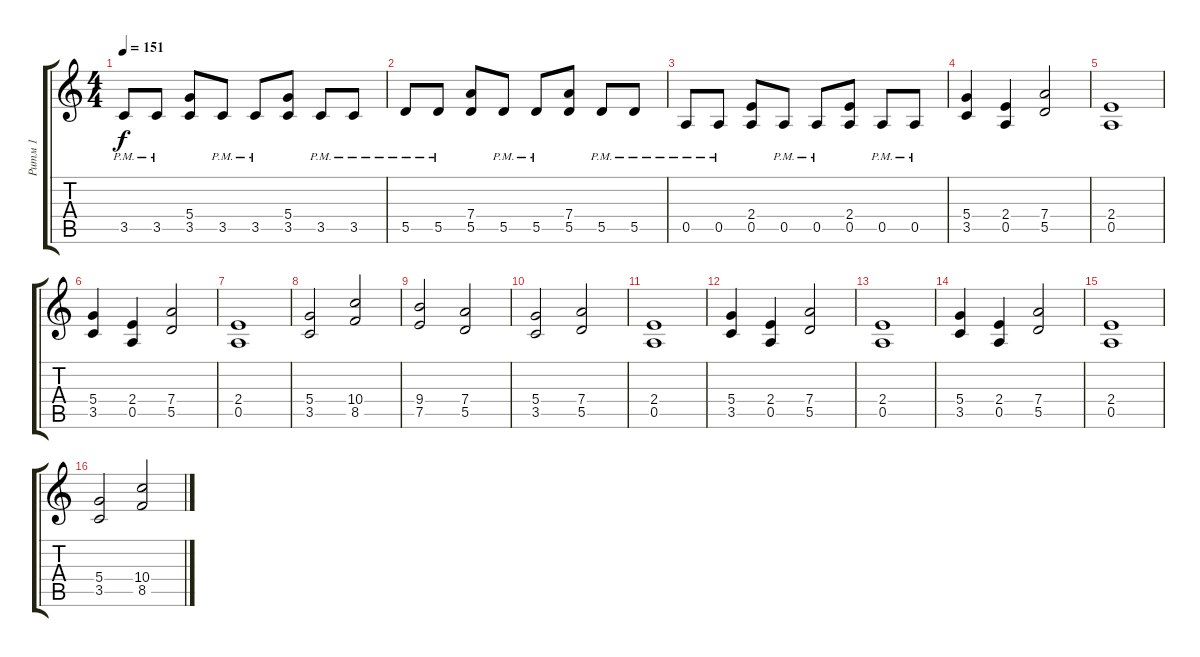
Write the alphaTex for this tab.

\track ("Ритм 1" "Ритм 1") {instrument distortionguitar}
\staff {score tabs}
\tuning (E4 B3 G3 D3 A2 E2) {hide}
\ts (4 4)
\tempo 151
\clef g2
\ks c
3.5{pm}.8{dy f} 3.5{pm}.8 (5.4 3.5).8 3.5{pm}.8 3.5{pm}.8 (5.4 3.5).8 3.5{pm}.8 3.5{pm}.8 |
5.5{pm}.8 5.5{pm}.8 (7.4 5.5).8 5.5{pm}.8 5.5{pm}.8 (7.4 5.5).8 5.5{pm}.8 5.5{pm}.8 |
0.5{pm}.8 0.5{pm}.8 (2.4 0.5).8 0.5{pm}.8 0.5{pm}.8 (2.4 0.5).8 0.5{pm}.8 0.5{pm}.8 |
(5.4 3.5).4 (2.4 0.5).4 (7.4 5.5).2 |
(2.4 0.5).1 |
(5.4 3.5).4 (2.4 0.5).4 (7.4 5.5).2 |
(2.4 0.5).1 |
(5.4 3.5).2 (10.4 8.5).2 |
(9.4 7.5).2 (7.4 5.5).2 |
(5.4 3.5).2 (7.4 5.5).2 |
(2.4 0.5).1 |
(5.4 3.5).4 (2.4 0.5).4 (7.4 5.5).2 |
(2.4 0.5).1 |
(5.4 3.5).4 (2.4 0.5).4 (7.4 5.5).2 |
(2.4 0.5).1 |
(5.4 3.5).2 (10.4 8.5).2
